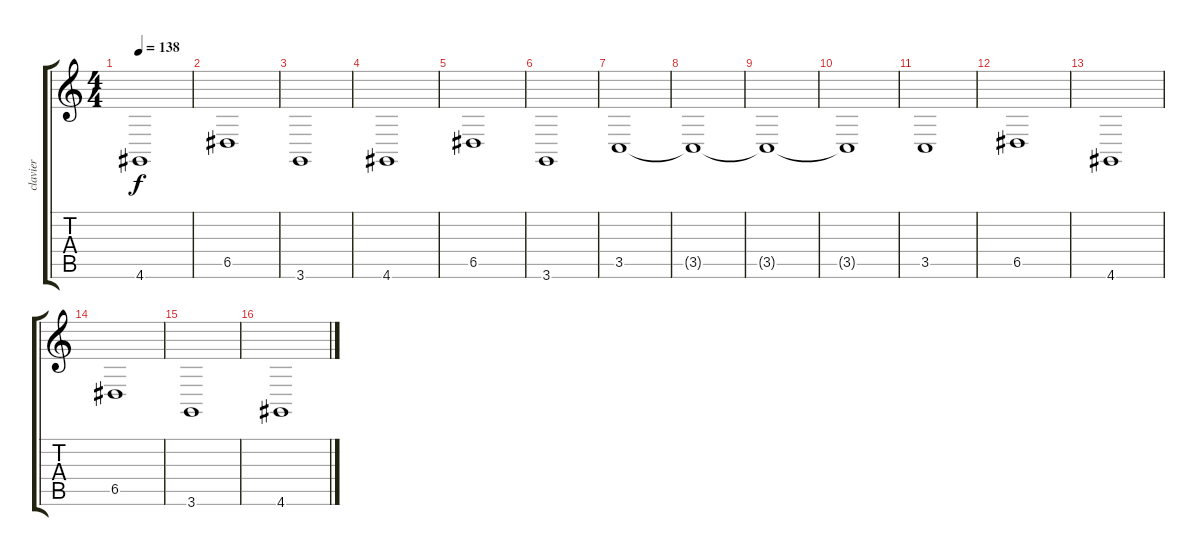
\track ("clavier" "clavier") {instrument stringensemble1}
\staff {score tabs}
\tuning (E4 B3 G3 D3 A2 E2) {hide}
\ts (4 4)
\tempo 138
\clef g2
\ks c
4.6.1{dy f} |
6.5.1 |
3.6.1 |
4.6.1 |
6.5.1 |
3.6.1 |
3.5.1 |
3.5{t}.1 |
3.5{t}.1 |
3.5{t}.1 |
3.5.1 |
6.5.1 |
4.6.1 |
6.5.1 |
3.6.1 |
4.6.1
